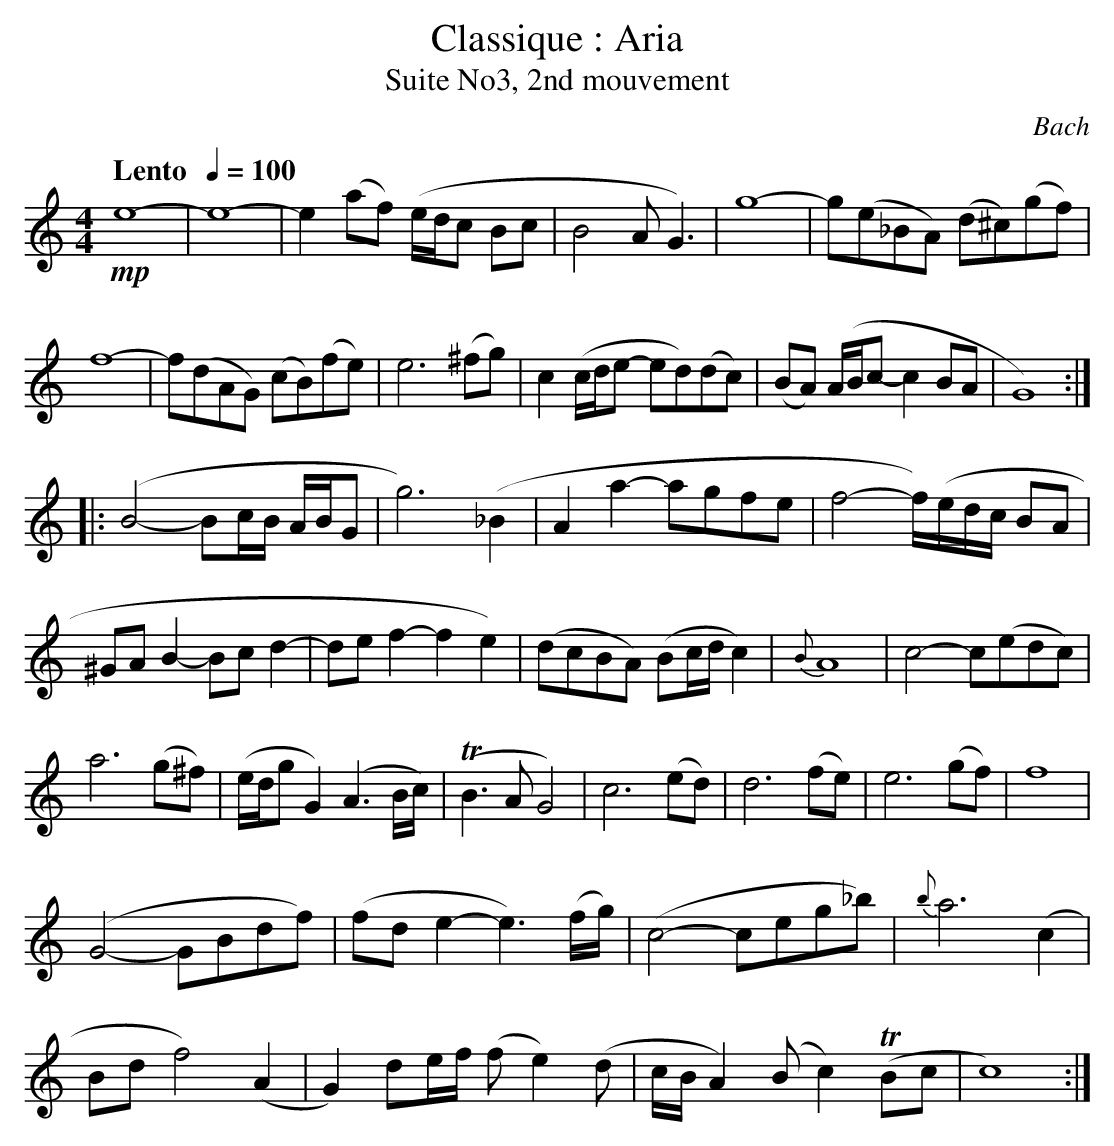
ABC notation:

X:1
T:Classique : Aria
T:Suite No3, 2nd mouvement
C:Bach
M:4/4
L:1/8
Q:"Lento  "1/4=100
K:Cmaj
!mp! e8- | e8- | e2 (af) (e/2d/2c Bc | B4 AG3) | g8- | g(e_BA) (d^c)(gf) |
f8- | f(dAG) (cB)(fe) | e6 (^fg) | c2(c/2d/2e- ed)(dc) | (BA) (A/2B/2c- c2BA | G8) ::
(B4- Bc/2B/2 A/2B/2G | g6) (_B2 | A2 a2- agfe | f4- f/2)(e/2d/2c/2 BA |
^GA B2- Bc d2- | de f2- f2 e2) | (dcBA) (Bc/2d/2 c2) | {B}A8 | c4- c(edc) |
a6 (g^f) | (e/2d/2g G2) (A3B/2c/2) | (TB3A G4) | c6 (ed) | d6 (fe) | e6 (gf) | f8 |
(G4- GBdf) | (fde2- e3)(f/2g/2) | (c4- ceg_b) | {b}a6 (c2 |
Bd f4) (A2 | G2)de/2f/2 (fe2)(d | c/2B/2 A2)(B c2)(TBc | c8) :|
